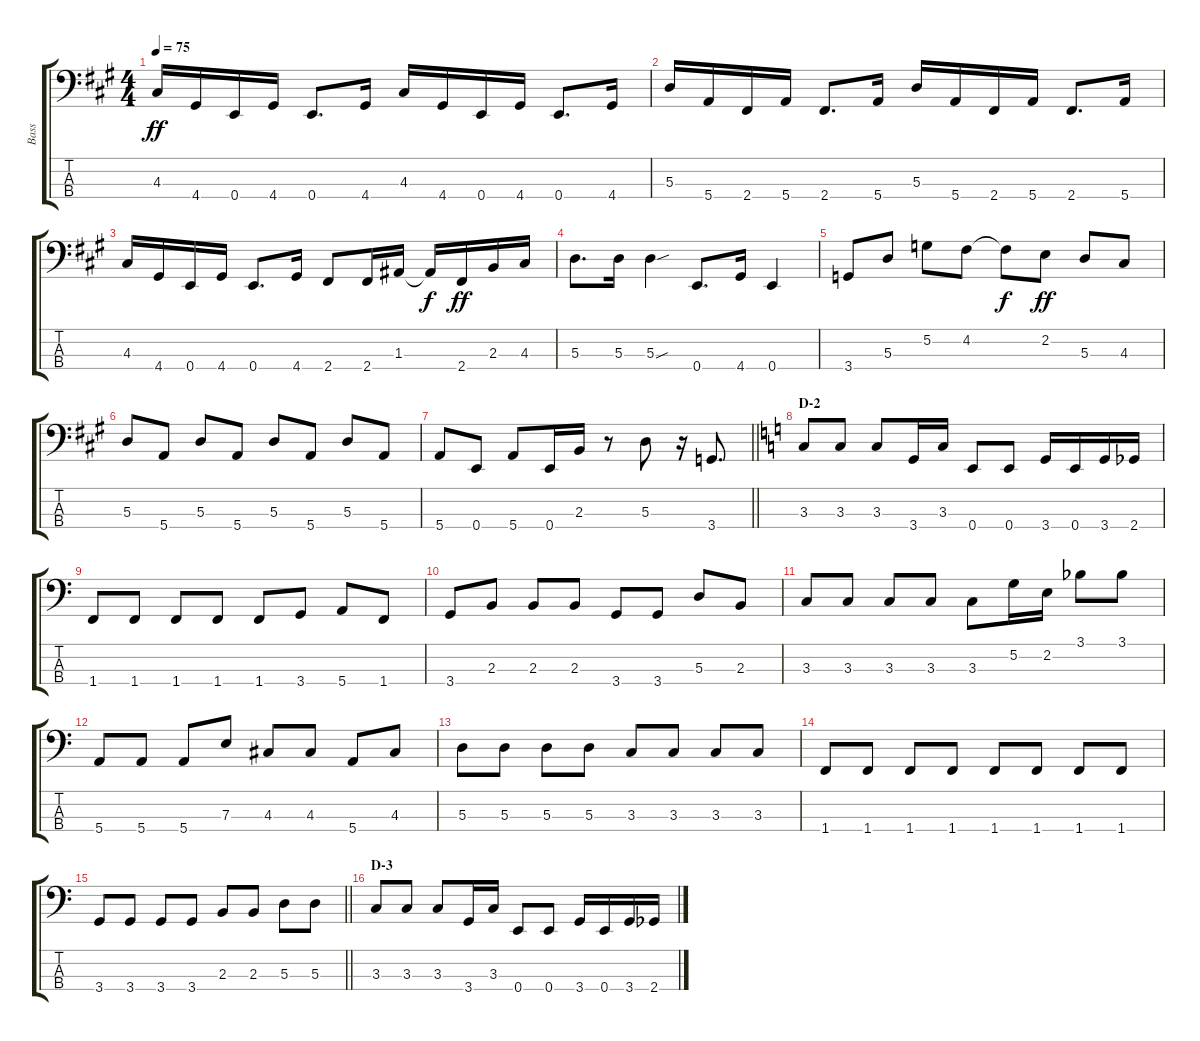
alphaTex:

\track ("Bass" "Bass") {instrument electricbasspick}
\staff {score tabs}
\tuning (G2 D2 A1 E1) {hide}
\ts (4 4)
\tempo 75
\clef f4
\ks a
4.3.16{dy ff} 4.4.16 0.4.16 4.4.16 0.4.8{d} 4.4.16 4.3.16 4.4.16 0.4.16 4.4.16 0.4.8{d} 4.4.16 |
5.3.16 5.4.16 2.4.16 5.4.16 2.4.8{d} 5.4.16 5.3.16 5.4.16 2.4.16 5.4.16 2.4.8{d} 5.4.16 |
4.3.16 4.4.16 0.4.16 4.4.16 0.4.8{d} 4.4.16 2.4.8 2.4.16 1.3.16 1.3{t}.16{dy f} 2.4.16{dy ff} 2.3.16 4.3.16 |
5.3.8{d} 5.3.16 5.3{sou}.4 0.4.8{d} 4.4.16 0.4.4 |
3.4.8 5.3.8 5.2.8 4.2.8 4.2{t}.8{dy f} 2.2.8{dy ff} 5.3.8 4.3.8 |
5.3.8 5.4.8 5.3.8 5.4.8 5.3.8 5.4.8 5.3.8 5.4.8 |
\barLineRight lightlight
5.4.8 0.4.8 5.4.8 0.4.16 2.3.16 r.8 5.3.8 r.16 3.4.8{d} |
\section ("" "D-2")
\ks c
3.3.8 3.3.8 3.3.8 3.4.16 3.3.16 0.4.8 0.4.8 3.4.16 0.4.16 3.4.16 2.4{acc b}.16 |
1.4.8 1.4.8 1.4.8 1.4.8 1.4.8 3.4.8 5.4.8 1.4.8 |
3.4.8 2.3.8 2.3.8 2.3.8 3.4.8 3.4.8 5.3.8 2.3.8 |
3.3.8 3.3.8 3.3.8 3.3.8 3.3.8 5.2.16 2.2.16 3.1{acc b}.8 3.1{acc b}.8 |
5.4.8 5.4.8 5.4.8 7.3.8 4.3.8 4.3.8 5.4.8 4.3.8 |
5.3.8 5.3.8 5.3.8 5.3.8 3.3.8 3.3.8 3.3.8 3.3.8 |
1.4.8 1.4.8 1.4.8 1.4.8 1.4.8 1.4.8 1.4.8 1.4.8 |
\barLineRight lightlight
3.4.8 3.4.8 3.4.8 3.4.8 2.3.8 2.3.8 5.3.8 5.3.8 |
\section ("" "D-3")
3.3.8 3.3.8 3.3.8 3.4.16 3.3.16 0.4.8 0.4.8 3.4.16 0.4.16 3.4.16 2.4{acc b}.16
